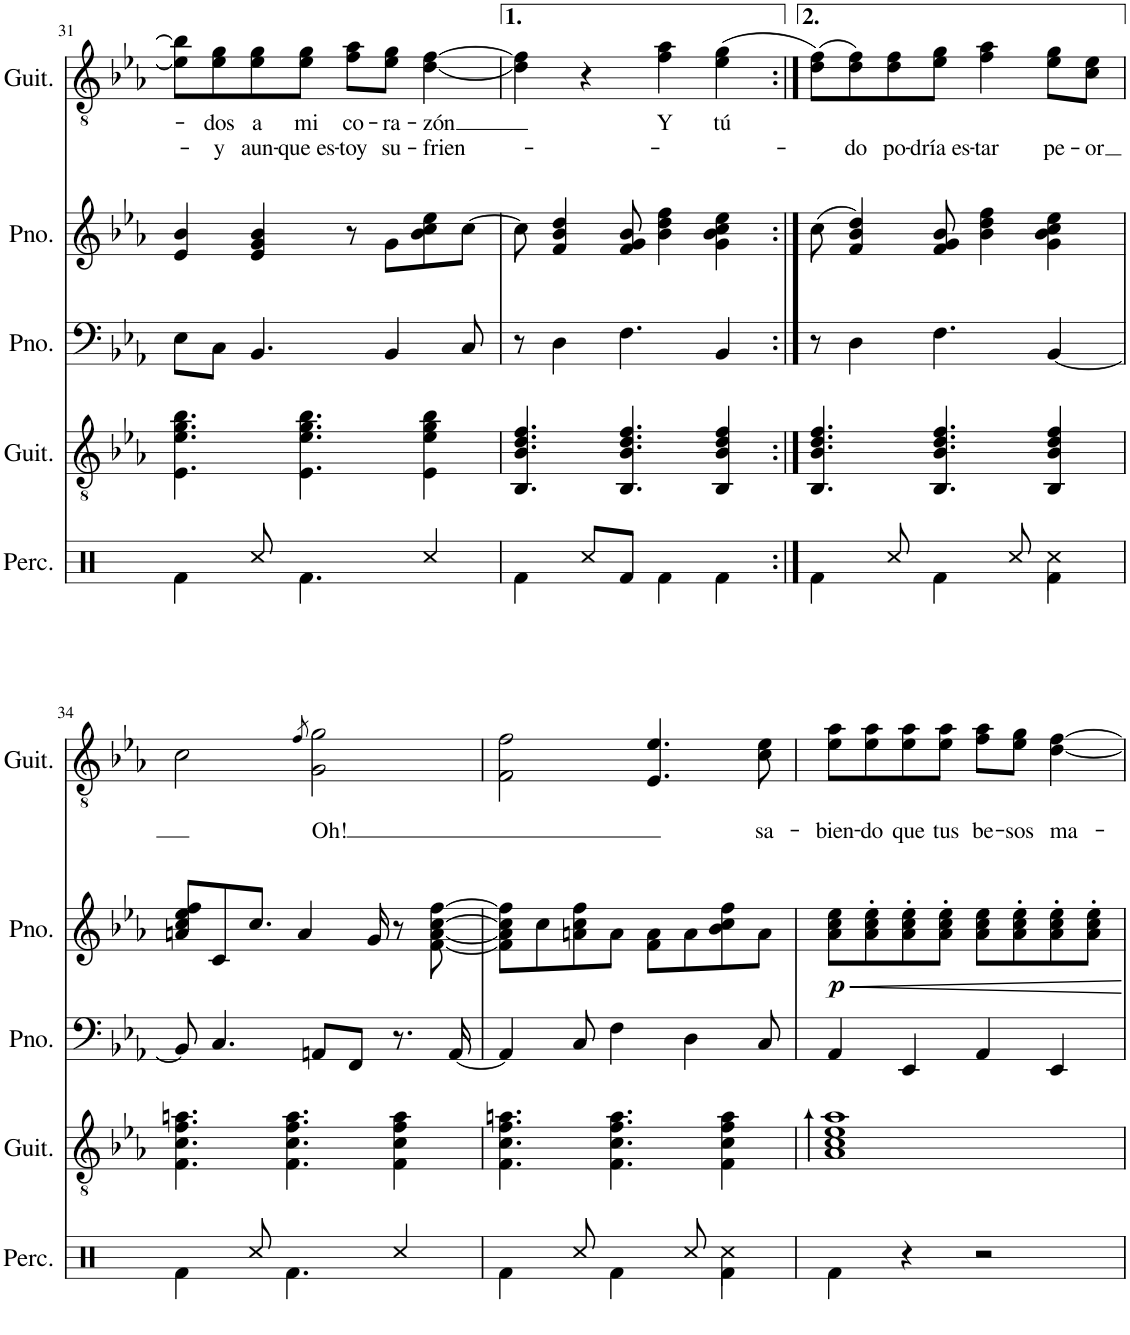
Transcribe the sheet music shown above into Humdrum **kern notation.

**kern	**kern	**kern	**kern	**dynam	**kern	**text	**text
*part5	*part4	*part3	*part2	*part2	*part1	*part1	*part1
*staff5	*staff4	*staff3	*staff2	*staff2	*staff1	*staff1	*staff1
*I"Set de percusión	*I"Guitarra acústica	*I"Piano	*I"Piano	*	*I"Guitarra clásica	*	*
*I'Perc.	*I'Guit.	*I'Pno.	*I'Pno.	*	*I'Guit.	*	*
!!LO:PB:g=z
*clefX	*clefGv2	*clefF4	*clefG2	*	*clefGv2	*	*
*k[]	*k[b-e-a-]	*k[b-e-a-]	*k[b-e-a-]	*	*k[b-e-a-]	*	*
*M4/4	*M4/4	*M4/4	*M4/4	*	*M4/4	*	*
=31	=31	=31	=31	=31	=31	=31	=31
4Rf\	4.E-\ 4.e-\ 4.g\ 4.b-\	8E-\L	4e-/ 4b-/	.	8e-\] 8b-\]L	.	.
!	!	!	!	!	!	!LO:LY:b	!LO:LY:b
.	.	8C\J	.	.	8e-\ 8g\	-dos	y
!	!	!	!	!	!	!LO:LY:b	!LO:LY:b
8Rcc/	.	4.BB-/	4e-/ 4g/ 4b-/	.	8e-\ 8g\	a	aun-
!	!	!	!	!	!	!LO:LY:b	!LO:LY:b
4.Rf\	4.E-\ 4.e-\ 4.g\ 4.b-\	.	.	.	8e-\ 8g\J	mi	-que es-
!	!	!	!	!	!	!LO:LY:b	!LO:LY:b
.	.	.	8r	.	8f\ 8a-\L	co-	-toy
!	!	!	!	!	!	!LO:LY:b	!LO:LY:b
.	.	4BB-/	8g\L	.	8e-\ 8g\J	-ra-	su-
!	!	!	!	!	!	!LO:LY:b	!LO:LY:b
4Rcc/	4E-\ 4e-\ 4g\ 4b-\	.	8b-\ 8cc\ 8ee-\	.	[4d\ [4f\	-zón	-frien-
.	.	8C/	[8cc\J	.	.	.	.
=32	=32	=32	=32	=32	=32	=32	=32
4Rf\	4.BB-/ 4.B-/ 4.d/ 4.f/	8r	8cc\]	.	4d\] 4f\]	.	.
.	.	4D\	4f/ 4b-/ 4dd/	.	.	.	.
8Rcc/L	.	.	.	.	4r	.	.
8Rf/J	4.BB-/ 4.B-/ 4.d/ 4.f/	4.F\	8f/ 8g/ 8b-/	.	.	.	.
!	!	!	!	!	!	!LO:LY:b	!
4Rf\	.	.	4b-\ 4dd\ 4ff\	.	4f\ 4a-\	Y	.
!	!	!	!	!	!	!LO:LY:b	!
4Rf\	4BB-/ 4B-/ 4d/ 4f/	4BB-/	4g\ 4b-\ 4cc\ 4ee-\	.	(4e-\ 4g\	tú	.
=33:|!	=33:|!	=33:|!	=33:|!	=33:|!	=33:|!	=33:|!	=33:|!
*^	*	*	*	*	*	*	*
4Rf\	2.ryy	4.BB-/ 4.B-/ 4.d/ 4.f/	8r	(8cc\	.	(8d\ 8f\L)	.	.
!	!	!	!	!	!	!	!	!LO:LY:b
.	.	.	4D\	4f/ 4b-/ 4dd/)	.	8d\ 8f\)	.	do
!	!	!	!	!	!	!	!	!LO:LY:b
8Rcc/	.	.	.	.	.	8d\ 8f\	.	po-
!	!	!	!	!	!	!	!	!LO:LY:b
4Rf\	.	4.BB-/ 4.B-/ 4.d/ 4.f/	4.F\	8f/ 8g/ 8b-/	.	8e-\ 8g\J	.	-dría es-
!	!	!	!	!	!	!	!	!LO:LY:b
.	.	.	.	4b-\ 4dd\ 4ff\	.	4f\ 4a-\	.	-tar
8Rcc/	.	.	.	.	.	.	.	.
!	!	!	!	!	!	!	!	!LO:LY:b
4Rf\	4Rcc\	4BB-/ 4B-/ 4d/ 4f/	[4BB-/	4g\ 4b-\ 4cc\ 4ee-\	.	8e-\ 8g\L	.	pe-
!	!	!	!	!	!	!	!	!LO:LY:b
.	.	.	.	.	.	8c\ 8e-\J	.	-or
*v	*v	*	*	*	*	*	*	*
!!LO:LB:g=z
=34	=34	=34	=34	=34	=34	=34	=34
4Rf\	4.F\ 4.c\ 4.f\ 4.an\	8BB-/]	8an/ 8cc/ 8ee-/ 8ff/L	.	2c\	.	.
.	.	4.C/	8c/	.	.	.	.
8Rcc/	.	.	8.cc/J	.	.	.	.
4.Rf\	4.F\ 4.c\ 4.f\ 4.a\	.	.	.	.	.	.
.	.	.	4a/	.	.	.	.
.	.	.	.	.	8qf/	.	.
!	!	!	!	!	!	!	!LO:LY:b
.	.	8AAn/L	.	.	2G\ 2g\	.	Oh!
.	.	8FF/J	.	.	.	.	.
.	.	.	16g/	.	.	.	.
4Rcc/	4F\ 4c\ 4f\ 4a\	8.r	8r	.	.	.	.
.	.	.	[8f\ [8a\ [8cc\ [8ff\	.	.	.	.
.	.	[16AA/	.	.	.	.	.
=35	=35	=35	=35	=35	=35	=35	=35
*^	*	*	*	*	*	*	*
4Rf\	2.ryy	4.F\ 4.c\ 4.f\ 4.an\	4AA/]	8f\] 8a\] 8cc\] 8ff\]L	.	2F\ 2f\	.	.
.	.	.	.	8cc\	.	.	.	.
8Rcc/	.	.	8C/	8an\ 8cc\ 8ff\	.	.	.	.
4Rf\	.	4.F\ 4.c\ 4.f\ 4.a\	4F\	8a\J	.	.	.	.
.	.	.	.	8f\ 8a\L	.	4.E-/ 4.e-/	.	.
8Rcc/	.	.	4D\	8a\	.	.	.	.
4Rf\	4Rcc\	4F\ 4c\ 4f\ 4a\	.	8b-\ 8cc\ 8ff\	.	.	.	.
!	!	!	!	!	!	!	!	!LO:LY:b
.	.	.	8C/	8a\J	.	8c\ 8e-\	.	sa-
*v	*v	*	*	*	*	*	*	*
=36	=36	=36	=36	=36	=36	=36	=36
!	!	!	!	!LO:DY:b	!	!	!LO:LY:b
4Rf\	1A- 1c 1e- 1a-	4AA-/	8a-\ 8cc\ 8ee-\L	p	8e-\ 8a-\L	.	-bien-
!	!	!	!	!	!	!	!LO:LY:b
.	.	.	8a-\' 8cc\' 8ee-\'	.	8e-\ 8a-\	.	-do
!	!	!	!	!	!	!	!LO:LY:b
4r	.	4EE-/	8a-\' 8cc\' 8ee-\'	.	8e-\ 8a-\	.	que
!	!	!	!	!	!	!	!LO:LY:b
.	.	.	8a-\' 8cc\' 8ee-\'J	.	8e-\ 8a-\J	.	tus
!	!	!	!	!	!	!	!LO:LY:b
2r	.	4AA-/	8a-\ 8cc\ 8ee-\L	.	8f\ 8a-\L	.	be-
!	!	!	!	!	!	!	!LO:LY:b
.	.	.	8a-\' 8cc\' 8ee-\'	.	8e-\ 8g\J	.	-sos
!	!	!	!	!	!	!	!LO:LY:b
.	.	4EE-/	8a-\' 8cc\' 8ee-\'	.	[4d\ [4f\	.	ma-
.	.	.	8a-\' 8cc\' 8ee-\'J	.	.	.	.
=	=	=	=	=	=	=	=
*-	*-	*-	*-	*-	*-	*-	*-
